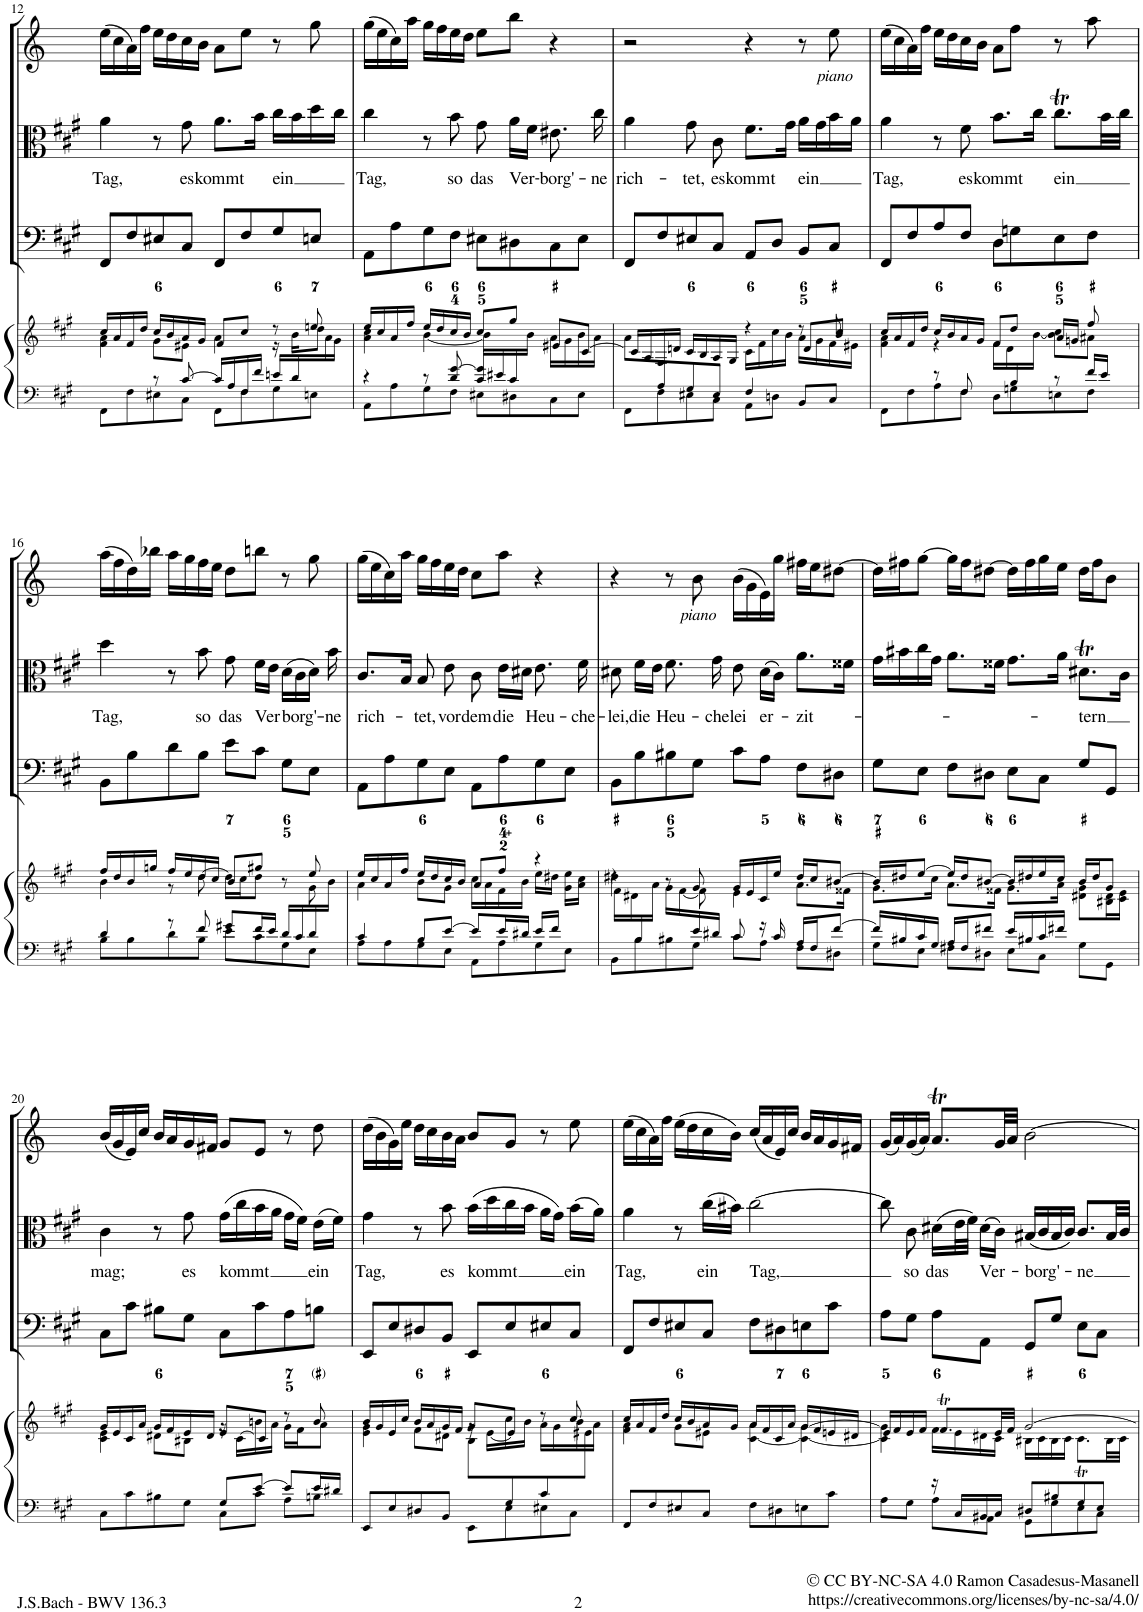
**kern	**kern	**kern	**kern	**text	**kern	**dynam
*part4	*part4	*part3	*part2	*part2	*part1	*part1
*staff5	*staff4	*staff3	*staff2	*staff2	*staff1	*staff1
*I"Piano reduction	*	*I"Continuo	*I"Alto	*	*I"Oboe I d'amore	*
*I'Pno	*	*	*	*	*I'Ob	*
!!LO:PB:g=z
*clefF4	*clefG2	*clefF4	*clefC3	*	*clefG2	*
*	*	*	*	*	*Trd2c3	*
*k[f#c#g#]	*k[f#c#g#]	*k[f#c#g#]	*k[f#c#g#]	*	*k[]	*
*M4/4	*M4/4	*M4/4	*M4/4	*	*M4/4	*
*met(c)	*met(c)	*met(c)	*met(c)	*	*met(c)	*
=12	=12	=12	=12	=12	=12	=12
*^	*^	*	*	*	*	*
*	*	*	*^	*	*	*	*	*
!	!	!	!	!	!	!	!LO:LY:b	!	!
4ryy	8FF#\L	16cc#/LL	4f#\ 4a\	2..ryy	8FF#/L	4a\	Tag,	(16ee\LL	.
.	.	16a/	.	.	.	.	.	16cc\	.
.	8F#\	16f#/	.	.	8F#/	.	.	16a\)	.
.	.	16dd/JJ	.	.	.	.	.	16ff\JJ	.
8r	8E#X\	16cc#/LL	8g#\L	.	8E#X/	8r	.	16ee\LL	.
.	.	16b/	.	.	.	.	.	16dd\	.
!	!	!	!	!	!	!	!LO:LY:b	!	!
[8c#/	8C#\J	16a/	8e#X\J	.	8C#/J	8g#\	es	16cc\	.
.	.	16g#/JJ	.	.	.	.	.	16b\JJ	.
!	!	!	!	!	!	!	!LO:LY:b	!	!
16c#/LL]	8FF#\L	8f#/L	4a\	.	8FF#/L	8.a\L	kommt	8a\L	.
16A/	.	.	.	.	.	.	.	.	.
16F#/	8F#\	8cc#/J	.	.	8F#/	.	.	8ee\J	.
16f#/JJ	.	.	.	.	.	16b\Jk	.	.	.
!	!	!	!	!	!	!	!LO:LY:b	!	!
16en/LL	8G#\	8r	16r	.	8G#/	16cc#\LL	ein	8r	.
16d/	.	.	16b\KL	.	.	16b\	.	.	.
8ryy	8En\J	8een/	8dd\J	16a\	8En/J	16dd\	.	8gg\	.
.	.	.	.	16g#\JJ	.	16cc#\JJ	.	.	.
=13	=13	=13	=13	=13	=13	=13	=13	=13	=13
!	!	!	!	!	!	!	!LO:LY:b	!	!
4r	8AA\L	16ee/LL	4a\ 4cc#\	8.ryy	8AA\L	4cc#\	Tag,	(16gg\LL	.
.	.	16cc#/	.	.	.	.	.	16ee\	.
.	8A\	16a/	.	.	8A\	.	.	16cc\)	.
*	*	*	*v	*v	*	*	*	*	*
.	.	16ff#/JJ	.	.	.	.	16aa\JJ	.
8r	8G#\	16ee/LL	[4b\	8G#\	8r	.	16gg\LL	.
.	.	16dd/	.	.	.	.	16ff\	.
!	!	!	!	!	!	!LO:LY:b	!	!
8d/ [8g#/	8F#\J	16cc#/	.	8F#\J	8b\	so	16ee\	.
.	.	16b/JJ	.	.	.	.	16dd\JJ	.
!	!	!	!	!	!	!LO:LY:b	!	!
16c#/ 16g#/]LL	8E#X\L	8cc#/L	4b\]	8E#X\L	8g#\	das	8ee\L	.
16e#X/	.	.	.	.	.	.	.	.
!	!	!	!	!	!	!LO:LY:b	!	!
16c#/	8D#X\	8gg#/J	.	8D#X\	16a\LL	Ver-	8bb\J	.
*	*	*	*^	*	*	*	*	*
16ryy	.	.	.	16b\JJ	.	16f#\JJ	.	.	.
!	!	!	!	!	!	!	!LO:LY:b	!	!
4ryy	8C#\	8e#X/L	16a\LL	4ryy	8C#\	8.e#X\	-borg'-	4r	.
.	.	.	16g#\	.	.	.	.	.	.
.	8E#\J	[8c#/J	16b\	.	8E#\J	.	.	.	.
!	!	!	!	!	!	!	!LO:LY:b	!	!
.	.	.	16a\JJ	.	.	16cc#\	-ne	.	.
=14	=14	=14	=14	=14	=14	=14	=14	=14	=14
!	!	!	!	!	!	!	!LO:LY:b	!	!
8ryy	8FF#\L	16c#/LL]	2ryy	8a\L	8FF#/L	4a\	rich-	2r	.
.	.	16A/	.	.	.	.	.	.	.
8A/	8F#\	16F#/	.	8ryy	8F#/	.	.	.	.
.	.	16dn/JJ	.	.	.	.	.	.	.
*	*	*	*v	*v	*	*	*	*	*
!	!	!	!	!	!	!LO:LY:b	!	!
8G#/	8E#X\	16c#/LL	.	8E#X/	8g#\	-tet,	.	.
.	.	16B/	.	.	.	.	.	.
!	!	!	!	!	!	!LO:LY:b	!	!
8E#/J	8C#\J	16A/	.	8C#/J	8c#\	es	.	.
.	.	16G#/JJ	.	.	.	.	.	.
!	!	!	!	!	!	!LO:LY:b	!	!
4F#/	8AA\L	4r	16c#\LL	8AA/L	8.f#\L	kommt	4r	.
.	.	.	16f#\	.	.	.	.	.
.	8Dn\J	.	16cc#\	8D/J	.	.	.	.
.	.	.	16b\JJ	.	16g#\Jk	.	.	.
*	*	*	*^	*	*	*	*	*
!	!	!	!	!	!	!	!LO:LY:b	!	!
4ryy	8BB/L	8r	16a\LL	8d/L	8BB/L	16a\LL	ein	8r	.
.	.	.	16g#\	.	.	16g#\	.	.	.
!	!	!	!	!	!	!	!	!	!LO:DY:b
.	8C#/J	8cc#/	16f#\	8b/J	8C#/J	16b\	.	8ee\	other-dynamics
.	.	.	16e#X\JJ	.	.	16a\JJ	.	.	.
*	*	*	*v	*v	*	*	*	*	*
=15	=15	=15	=15	=15	=15	=15	=15	=15
*	*^	*	*	*	*	*	*	*
!	!	!	!	!	!	!	!LO:LY:b	!	!
8ryy	4ryy	8FF#\L	16cc#/LL	4f#\ 4a\	8FF#/L	4a\	Tag,	(16ee\LL	.
.	.	.	16a/	.	.	.	.	16cc\	.
.	.	8F#\	16f#/	.	8F#/	.	.	16a\)	.
.	.	.	16dd/JJ	.	.	.	.	16ff\JJ	.
.	8r	8A\	16cc#/LL	4r	8A/	8r	.	16ee\LL	.
.	.	.	16b/	.	.	.	.	16dd\	.
!	!	!	!	!	!	!	!LO:LY:b	!	!
.	8F#/	8F#\J	16a/	.	8F#/J	8f#\	es	16cc\	.
.	.	.	16g#/JJ	.	.	.	.	16b\JJ	.
!	!	!	!	!	!	!	!LO:LY:b	!	!
.	4ryy	8D\L	8f#/L	16f#\LL	8D\L	8.b\L	kommt	8a\L	.
.	.	.	.	16d\	.	.	.	.	.
16B/	.	8Gn\	8dd/J	16ryy	8Gn\	.	.	8ff\J	.
4ryy	.	.	.	[16b\JJ	.	16cc#\Jk	.	.	.
!	!	!	!	!	!	!	!LO:LY:b	!	!
.	8r	8En\	16a/LL	8b\] 8cc#\L	8E\	8.cc#t\L	ein	8r	.
.	.	.	16gn/JJ	.	.	.	.	.	.
.	16f#/LL	8F#\J	8ff#/	8a#X\J	8F#\J	.	.	8aa\	.
16ryy	16e/JJ	.	.	.	.	32b\LL	.	.	.
.	.	.	.	.	.	32cc#\JJJ	.	.	.
*	*v	*v	*	*	*	*	*	*	*
!!LO:LB:g=z
=16	=16	=16	=16	=16	=16	=16	=16	=16
*	*	*	*^	*	*	*	*	*
!	!	!	!	!	!	!	!LO:LY:b	!	!
4d/	8B\L	16ff#/LL	4b\	2...ryy	8BB\L	4dd\	Tag,	(16aa\LL	.
.	.	16dd/	.	.	.	.	.	16ff\	.
.	8B\	16b/	.	.	8B\	.	.	16dd\)	.
.	.	16ggn/JJ	.	.	.	.	.	16bb-X\JJ	.
8r	8d\	16ff#/LL	8r	.	8d\	8r	.	16aa\LL	.
.	.	16ee/	.	.	.	.	.	16gg\	.
!	!	!	!	!	!	!	!LO:LY:b	!	!
8f#/	8B\J	16dd/	[>8dd\	.	8B\J	8b\	so	16ff\	.
.	.	16cc#/JJ	.	.	.	.	.	16ee\JJ	.
!	!	!	!	!	!	!	!LO:LY:b	!	!
8g#X/L	8e\L	8b/L	16dd\LL]	.	8e\L	8g#\	das	8dd\L	.
.	.	.	16cc#\J	.	.	.	.	.	.
!	!	!	!	!	!	!	!LO:LY:b	!	!
16f#/L	8c#\	8gg#X/J	8dd\J	.	8c#\J	16f#\LL	Ver-	8bbn\J	.
16e/JJ	.	.	.	.	.	16e\JJ	.	.	.
!	!	!	!	!	!	!	!LO:LY:b	!	!
16d/LL	8G#\	8r	8ryy	.	8G#\L	(16d\LL	-borg'-	8r	.
16c#/	.	.	.	.	.	16c#\	.	.	.
16d/	8E\J	8ee/	8g#\	.	8E\J	16d\JJ)	.	8gg\	.
!	!	!	!	!	!	!	!LO:LY:b	!	!
16ryy	.	.	.	16b\JJ	.	16b\	-ne	.	.
=17	=17	=17	=17	=17	=17	=17	=17	=17	=17
!	!	!	!	!	!	!	!LO:LY:b	!	!
*	*	*	*v	*v	*	*	*	*	*
4c#/	8A\L	16ee/LL	4a\	8AA\L	8.c#/L	rich-	(16gg\LL	.
.	.	16cc#/	.	.	.	.	16ee\	.
.	8A\	16a/	.	8A\	.	.	16cc\)	.
.	.	16ff#/JJ	.	.	16B/Jk	.	16aa\JJ	.
!	!	!	!	!	!	!LO:LY:b	!	!
8B/L	8G#\	16ee/LL	8b\L	8G#\	8B/	-tet,	16gg\LL	.
.	.	16dd/	.	.	.	.	16ff\	.
!	!	!	!	!	!	!LO:LY:b	!	!
[8e/J	8E\J	16cc#/	8g#\J	8E\J	8e\	vor	16ee\	.
.	.	16b/JJ	.	.	.	.	16dd\JJ	.
!	!	!	!	!	!	!LO:LY:b	!	!
8e/L]	8AA\L	8a/L	16cc#\LL	8AA\L	8c#\	dem	8cc\L	.
.	.	.	16a\	.	.	.	.	.
!	!	!	!	!	!	!LO:LY:b	!	!
16e/L	8A\	8ff#/J	16f#\	8A\	16e\LL	die	8aa\J	.
16d#X/JJ	.	.	16b\JJ	.	16d#X\JJ	.	.	.
!	!	!	!	!	!	!LO:LY:b	!	!
16e/LL	8G#\	4r	16ee\LL	8G#\	8.e\	Heu-	4r	.
16f#/JJ	.	.	16dd#X\JJ	.	.	.	.	.
8ryy	8E\J	.	16g#\ 16ee\LL	8E\J	.	.	.	.
!	!	!	!	!	!	!LO:LY:b	!	!
.	.	.	16a\ 16cc#\JJ	.	16f#\	-che-	.	.
=18	=18	=18	=18	=18	=18	=18	=18	=18
*	*	*	*^	*	*	*	*	*
!	!	!	!	!	!	!	!LO:LY:b	!	!
8ryy	8BB\L	4r	4dd#X\	16f#\LL	8BB\L	8d#X\	-lei,	4r	.
.	.	.	.	16d#X\	.	.	.	.	.
!	!	!	!	!	!	!	!LO:LY:b	!	!
16B/	8B\	.	.	16ryy	8B\	16f#\LL	die	.	.
8.ryy	.	.	.	16a\JJ	.	16e\JJ	.	.	.
!	!	!	!	!	!	!	!LO:LY:b	!	!
.	8B#X\	8r	8ryy	16g#\LL	8B#X\	8.f#\	Heu-	8r	.
.	.	.	.	[16f#\	.	.	.	.	.
!	!	!	!	!	!	!	!	!	!LO:DY:b
16e/	8G#\J	8g#/	8f#\]	2ryy	8G#\J	.	.	8b\	other-dynamics
!	!	!	!	!	!	!	!LO:LY:b	!	!
16d#X/JJ	.	.	.	.	.	16g#\	-che-	.	.
!	!	!	!	!	!	!	!LO:LY:b	!	!
8c#/	8c#\L	16g#/LL	4e\	.	8c#\L	8e\	-lei	(16b\LL	.
.	.	16e/	.	.	.	.	.	16g\	.
!	!	!	!	!	!	!	!LO:LY:b	!	!
16r	8A\J	16c#/	.	.	8A\J	(16d#\LL	er-	16e\)	.
16c#/	.	16ee/JJ	.	.	.	16c#\JJ)	.	16gg\JJ	.
!	!	!	!	!	!	!	!LO:LY:b	!	!
16A/LL	8F#\L	16dd#/LL	8.a\L	.	8F#\L	8.a\L	-zit-	16ff#X\LL	.
16F#/J	.	16cc#/J	.	.	.	.	.	16ee\J	.
[8f#/J	8D#X\J	[8b#X/J	.	8ryy	8D#X\J	.	.	[8dd#X\J	.
.	.	.	16f##X\Jk	.	.	16f##X\Jk	.	.	.
*	*	*	*v	*v	*	*	*	*	*
=19	=19	=19	=19	=19	=19	=19	=19	=19
16f#/LL]	8G#\L	16b#/LL]	8.g#\L	8G#\L	16g#\LL	.	16dd#\LL]	.
16B#X/	.	16dd#X/J	.	.	16b#X\	.	16ff#X\J	.
16c#/	8E\J	[8ee/J	.	8E\J	16cc#\	.	[8gg\J	.
16G#/JJ	.	.	16cc#\Jk	.	16g#\JJ	.	.	.
16A/LL	8F#X\L	16ee/LL]	8.a\L	8F#\L	8.a\L	.	16gg\LL]	.
16F#/J	.	16dd#/J	.	.	.	.	16ff#\J	.
8f#X/J	8D#X\J	[8b#X/J	.	8D#X\J	.	.	[8dd#X\J	.
.	.	.	16f##X\Jk	.	16f##X\Jk	.	.	.
16e/LL	8E\L	16b#/LL]	8.g#\L	8E\L	8.g#\L	.	16dd#\LL]	.
16B#X/	.	16dd#X/	.	.	.	.	16ff#\	.
16c#/	8C#\J	16ee/	.	8C#\J	.	.	16gg\	.
16f#X/JJ	.	16cc#/JJ	16a\Jk	.	16a\Jk	.	16ee\JJ	.
!	!	!	!	!	!	!LO:LY:b	!	!
4ryy	8G#\L	16b#/LL	8d#X\ 8g#\L	8G#/L	8.d#Xt\L	-tern	16dd#\LL	.
.	.	16dd#/J	.	.	.	.	16ff#\J	.
.	8GG#\J	8g#/J	16B#X\ 16d#\L	8GG#/J	.	.	8b\J	.
.	.	.	16c#\ 16e\JJ	.	16c#\Jk	.	.	.
!!LO:LB:g=z
=20	=20	=20	=20	=20	=20	=20	=20	=20
!	!	!	!	!	!	!LO:LY:b	!	!
2ryy	8C#\L	16g#/LL	4c#\ 4e\	8C#\L	4c#\	mag;	(16b/LL	.
.	.	16e/	.	.	.	.	16g/	.
.	8c#\	16c#/	.	8c#\J	.	.	16e/)	.
.	.	16a/JJ	.	.	.	.	16cc/JJ	.
.	8B#X\	16g#/LL	8d#X\L	8B#X\L	8r	.	16b/LL	.
.	.	16f#/	.	.	.	.	16a/	.
!	!	!	!	!	!	!LO:LY:b	!	!
.	8G#\J	16e/	8B#X\J	8G#\J	8g#\	es	16g/	.
.	.	16d#/JJ	.	.	.	.	16f#X/JJ	.
!	!	!	!	!	!	!LO:LY:b	!	!
8G#/L	8C#\L	8e/L	16r	8C#\L	(16g#\LL	kommt	8g/L	.
.	.	.	[>16c#\LL	.	16cc#\	.	.	.
[8e/J	8c#\J	8c#/J]	16bn\	8c#\	16b\	.	8e/J	.
.	.	.	16a\JJ	.	16a\JJ	.	.	.
8e/L]	8A\L	8r	16g#\LL	8A\	16g#\LL	.	8r	.
.	.	.	16f#\J	.	16f#\JJ)	.	.	.
!	!	!	!	!	!	!LO:LY:b	!	!
16e/L	8Bn\J	8b/	8a\J	8Bn\J	(16e\LL	ein	8dd\	.
16d#X/JJ	.	.	.	.	16f#\JJ)	.	.	.
=21	=21	=21	=21	=21	=21	=21	=21	=21
*	*	*	*^	*	*	*	*	*
!	!	!	!	!	!	!	!LO:LY:b	!	!
8EE/L	2ryy	16b/LL	4e\ 4g#\	2ryy	8EE/L	4g#\	Tag,	(16dd\LL	.
.	.	16g#/	.	.	.	.	.	16b\	.
8E/	.	16e/	.	.	8E/	.	.	16g\)	.
.	.	16cc#/JJ	.	.	.	.	.	16ee\JJ	.
8D#X/	.	16b/LL	8f#\L	.	8D#X/	8r	.	16dd\LL	.
.	.	16a/	.	.	.	.	.	16cc\	.
!	!	!	!	!	!	!	!LO:LY:b	!	!
8BB/J	.	16g#/	8d#X\J	.	8BB/J	8b\	es	16b\	.
.	.	16f#/JJ	.	.	.	.	.	16a\JJ	.
!	!	!	!	!	!	!	!LO:LY:b	!	!
8ryy	8EE\L	8g#/L	16r	8B\L	8EE/L	(16b\LL	kommt	8b/L	.
.	.	.	[16e\LL	.	.	16dd\	.	.	.
8G#/	8E\	8e/J]	16cc#\	4ryy	8E/	16cc#\	.	8g/J	.
.	.	.	16b\JJ	.	.	16b\JJ	.	.	.
8c#/	8E#X\	8r	16a\LL	.	8E#X/	16a\LL	.	8r	.
.	.	.	16g#\	.	.	16g#\JJ)	.	.	.
!	!	!	!	!	!	!	!LO:LY:b	!	!
8ryy	8C#\J	8cc#/	16b\	8e#X\J	8C#/J	(16b\LL	ein	8ee\	.
.	.	.	16a\JJ	.	.	16a\JJ)	.	.	.
*v	*v	*	*	*	*	*	*	*	*
*	*	*v	*v	*	*	*	*	*
=22	=22	=22	=22	=22	=22	=22	=22
!	!	!	!	!	!LO:LY:b	!	!
8FF#/L	16cc#/LL	4f#\ 4a\	8FF#/L	4a\	Tag,	(16ee\LL	.
.	16a/	.	.	.	.	16cc\	.
8F#/	16f#/	.	8F#/	.	.	16a\)	.
.	16dd/JJ	.	.	.	.	16ff\JJ	.
8E#X/	16cc#/LL	8g#\L	8E#X/	8r	.	(16ee\LL	.
.	16b/	.	.	.	.	16dd\	.
!	!	!	!	!	!LO:LY:b	!	!
8C#/J	16a/	8e#X\J	8C#/J	(16cc#\LL	ein	16cc\	.
.	16g#/JJ	.	.	16b#X\JJ)	.	16b\JJ)	.
!	!	!	!	!	!LO:LY:b	!	!
8F#\L	16a/LL	[4c#\ 4a\	8F#\L	[2cc#\	Tag,	(16cc/LL	.
.	16f#/	.	.	.	.	16a/	.
8D#X\	16c#/	.	8D#X\	.	.	16e/)	.
.	16a/JJ	.	.	.	.	16cc/JJ	.
8En\	16g#/LL	4c#\_ [>4g#\	8En\	.	.	16b/LL	.
.	16f#/	.	.	.	.	16a/	.
8c#\J	16en/	.	8c#\J	.	.	16g/	.
.	16d#X/JJ	.	.	.	.	16f#X/JJ	.
=23	=23	=23	=23	=23	=23	=23	=23
*^	*	*	*	*	*	*	*
4ryy	8A\L	16e/LL	4c#\] 4g#\]	8A\L	8cc#\]	.	(16g/LL	.
.	.	16f#/	.	.	.	.	16a/)	.
!	!	!	!	!	!	!LO:LY:b	!	!
.	8G#\J	16e/	.	8G#\J	8c#\	so	(16g/	.
.	.	16f#/JJ	.	.	.	.	16a/JJ)	.
!	!	!	!	!	!	!LO:LY:b	!	!
16r	8A\L	8.f#T/L	16f#\LL	8A\L	(16d#X\LL	das	8.aT/L	.
16C#/LL	.	.	16e\	.	32e\L	.	.	.
.	.	.	.	.	32f#\JJJ)	.	.	.
!	!	!	!	!	!	!LO:LY:b	!	!
16BB#X/	8AA\J	.	16d#X\	8AA\J	(16d#\LL	Ver-	.	.
16C#/JJ	.	32e/LL	16c#\JJ	.	16c#\JJ)	.	32g/LL	.
.	.	32f#/JJJ	.	.	.	.	32a/JJJ	.
!	!	!	!	!	!	!LO:LY:b	!	!
8D#X/L	8GG#\L	[2g#/	16B#X\LL	8GG#/L	(16B#X/LL	-borg'-	[2b\	.
.	.	.	16c#\	.	16c#/	.	.	.
8B#X/	8G#\	.	16B#\	8G#/J	16B#/	.	.	.
.	.	.	16c#\JJ	.	16c#/JJ)	.	.	.
!	!	!	!	!	!	!LO:LY:b	!	!
8G#/	8E\	.	8.c#t\L	8E\L	8.c#/L	-ne	.	.
8E/J	8C#\J	.	.	8C#\J	.	.	.	.
.	.	.	32B#\LL	.	32B#/LL	.	.	.
.	.	.	32c#\JJJ	.	32c#/JJJ	.	.	.
*v	*v	*	*	*	*	*	*	*
*	*v	*v	*	*	*	*	*
=	=	=	=	=	=	=
*-	*-	*-	*-	*-	*-	*-
